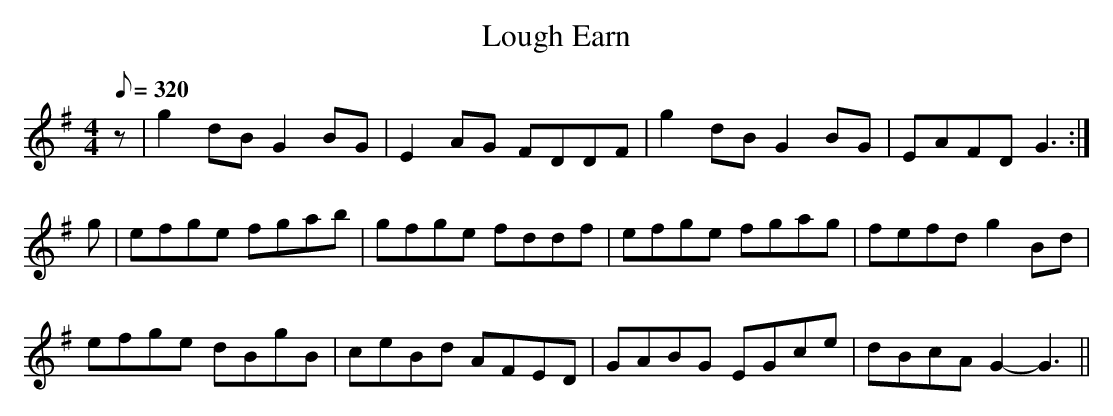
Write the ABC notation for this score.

X:1
T: Lough Earn
M: 4/4
L: 1/8
Q: 320
K: G
z| g2 dB G2BG| E2AG FDDF| g2 dB G2BG| EAFD G3 :|
g| efge fgab| gfge fddf| efge fgag| fefd g2Bd|
efge dBgB| ceBd AFED| GABG EGce| dBcA G2-G3 ||
